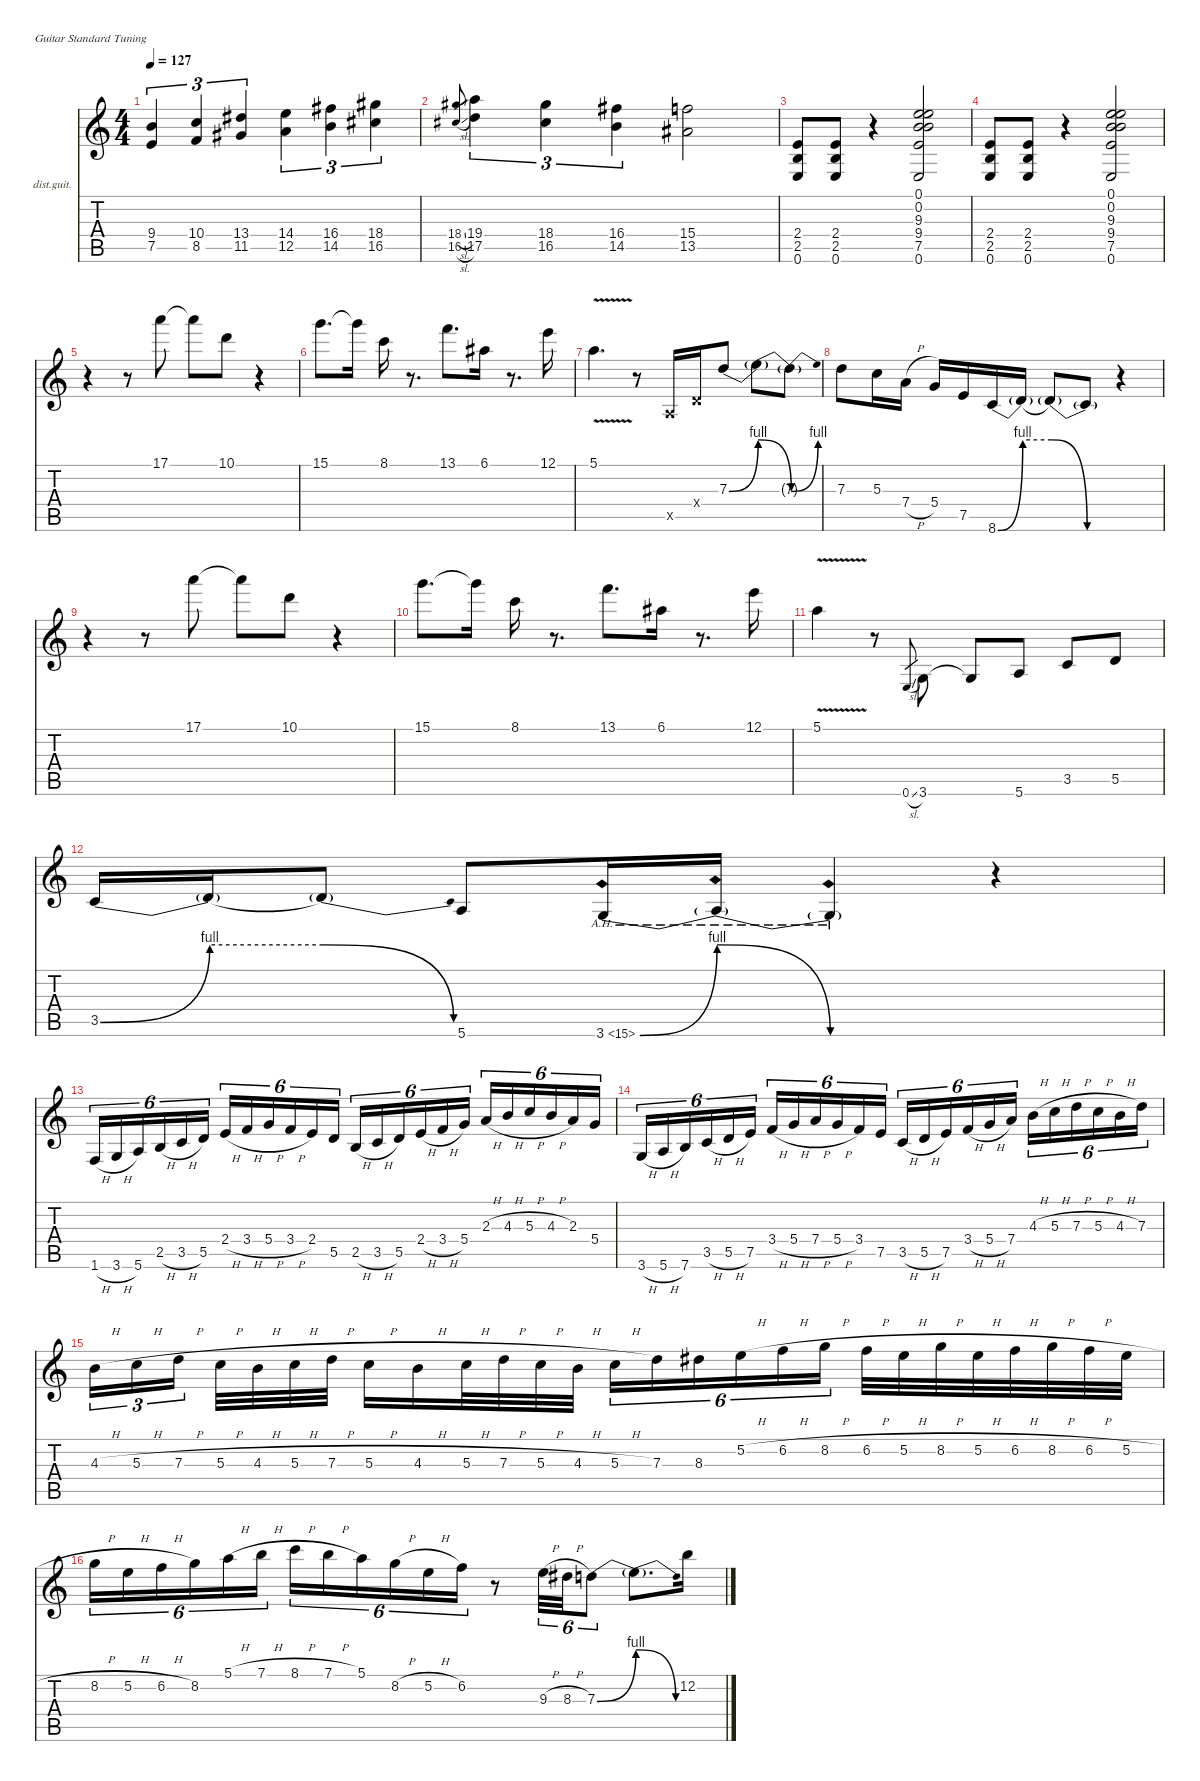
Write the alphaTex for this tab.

\defaultSystemsLayout 4
\hideDynamics
\bracketExtendMode nobrackets
\firstSystemTrackNameOrientation horizontal
\otherSystemsTrackNameOrientation horizontal
\track ("Lead Guitar" "dist.guit.") {instrument distortionguitar}
\staff {score tabs}
\tuning (E4 B3 G3 D3 A2 E2)
\ts (4 4)
\tempo 127
\clef g2
\ks c
(9.4 7.5).4{tu (3 2) dy f beam Up} (10.4 8.5).4{tu (3 2) beam Up} (13.4{acc #} 11.5{acc #}).4{tu (3 2) beam Up} (14.4 12.5).4{tu (3 2) beam Down} (16.4{acc #} 14.5).4{tu (3 2) beam Down} (18.4{acc #} 16.5{acc #}).4{tu (3 2) beam Down} |
(18.4{sl acc #} 16.5{sl acc #}).8{gr dy mf beam Up} (19.4 17.5).4{tu (3 2) dy f beam Down} (18.4{acc #} 16.5{acc #}).4{tu (3 2) beam Down} (16.4{acc #} 14.5).4{tu (3 2) beam Down} (15.4 13.5{acc #}).2{beam Down} |
(2.4 2.5 0.6).8{instrument distortionguitar beam Up} (2.4 2.5 0.6).8{beam Up} r.4{beam Up} (0.1 0.2 9.3 9.4 7.5 0.6).2{beam Up} |
(2.4 2.5 0.6).8{beam Up} (2.4 2.5 0.6).8{beam Up} r.4{beam Up} (0.1 0.2 9.3 9.4 7.5 0.6).2{beam Up} |
r.4{beam Down} r.8{beam Down} 17.1.8{beam Down} 17.1{t}.8{beam Down} 10.1.8{beam Down} r.4{beam Down} |
15.1.8{d beam Down} 15.1{t}.16{beam Down} 8.1.16{beam Down} r.8{d beam Down} 13.1.8{d beam Down} 6.1{acc #}.16{beam Down} r.8{d beam Down} 12.1.16{beam Down} |
5.1{v}.4{d beam Down} r.8{beam Down} 0.5{x}.16{beam Up} 0.4{x}.16{beam Up} 7.3{be (bend 0 0 60 4)}.8{beam Up} 7.3{be (release 0 4 60 0) t}.8{beam Down} 7.3{be (bend 0 0 60 4) t}.8{beam Down} |
7.3.8{beam Down} 5.3.16{beam Down} 7.4{h}.16{beam Down} 5.4.16{beam Up} 7.5.16{beam Up} 8.6{be (bend 0 0 60 4)}.16{beam Up} 8.6{be (hold 0 4 60 4) t}.16{beam Up} 8.6{be (release 0 4 60 0) t}.8{beam Up} 8.6{be (hold 0 0 60 0) t}.8{beam Up} r.4{beam Up} |
r.4{beam Down} r.8{beam Down} 17.1.8{beam Down} 17.1{t}.8{beam Down} 10.1.8{beam Down} r.4{beam Down} |
15.1.8{d beam Down} 15.1{t}.16{beam Down} 8.1.16{beam Down} r.8{d beam Down} 13.1.8{d beam Down} 6.1{acc #}.16{beam Down} r.8{d beam Down} 12.1.16{beam Down} |
5.1{v}.4{beam Down} r.8{beam Down} 0.6{sl}.8{gr dy mf beam Up} 3.6.8{dy f beam Up} 3.6{t}.8{beam Up} 5.6.8{beam Up} 3.5.8{beam Up} 5.5.8{beam Up} |
3.5{be (bend 0 0 60 4)}.16{beam Up} 3.5{be (hold 0 4 60 4) t}.16{beam Up} 3.5{be (release 0 4 60 0) t}.8{beam Up} 5.6.8{beam Up} 3.6{be (bend 0 0 60 4) ah 12}.16{beam Up} 3.6{be (release 0 4 60 0) ah 12 t}.16{beam Up} 3.6{be (hold 0 0 60 0) ah 12 t}.4{beam Up} r.4{beam Up} |
1.6{h}.16{tu (6 4) beam Up} 3.6{h}.16{tu (6 4) beam Up} 5.6.16{tu (6 4) beam Up} 2.5{h}.16{tu (6 4) beam Up} 3.5{h}.16{tu (6 4) beam Up} 5.5.16{tu (6 4) beam Up} 2.4{h}.16{tu (6 4) beam Up} 3.4{h}.16{tu (6 4) beam Up} 5.4{h}.16{tu (6 4) beam Up} 3.4{h}.16{tu (6 4) beam Up} 2.4.16{tu (6 4) beam Up} 5.5.16{tu (6 4) beam Up} 2.5{h}.16{tu (6 4) beam Up} 3.5{h}.16{tu (6 4) beam Up} 5.5.16{tu (6 4) beam Up} 2.4{h}.16{tu (6 4) beam Up} 3.4{h}.16{tu (6 4) beam Up} 5.4.16{tu (6 4) beam Up} 2.3{h}.16{tu (6 4) beam Up} 4.3{h}.16{tu (6 4) beam Up} 5.3{h}.16{tu (6 4) beam Up} 4.3{h}.16{tu (6 4) beam Up} 2.3.16{tu (6 4) beam Up} 5.4.16{tu (6 4) beam Up} |
3.6{h}.16{tu (6 4) beam Up} 5.6{h}.16{tu (6 4) beam Up} 7.6.16{tu (6 4) beam Up} 3.5{h}.16{tu (6 4) beam Up} 5.5{h}.16{tu (6 4) beam Up} 7.5.16{tu (6 4) beam Up} 3.4{h}.16{tu (6 4) beam Up} 5.4{h}.16{tu (6 4) beam Up} 7.4{h}.16{tu (6 4) beam Up} 5.4{h}.16{tu (6 4) beam Up} 3.4.16{tu (6 4) beam Up} 7.5.16{tu (6 4) beam Up} 3.5{h}.16{tu (6 4) beam Up} 5.5{h}.16{tu (6 4) beam Up} 7.5.16{tu (6 4) beam Up} 3.4{h}.16{tu (6 4) beam Up} 5.4{h}.16{tu (6 4) beam Up} 7.4.16{tu (6 4) beam Up} 4.3{h}.16{tu (6 4) beam Down} 5.3{h}.16{tu (6 4) beam Down} 7.3{h}.16{tu (6 4) beam Down} 5.3{h}.16{tu (6 4) beam Down} 4.3{h}.16{tu (6 4) beam Down} 7.3.16{tu (6 4) beam Down} |
4.3{h}.16{tu (3 2) beam Down} 5.3{h}.16{tu (3 2) beam Down} 7.3{h}.16{tu (3 2) beam Down} 5.3{h}.32{beam Down} 4.3{h}.32{beam Down} 5.3{h}.32{beam Down} 7.3{h}.32{beam Down} 5.3{h}.16{beam Down} 4.3{h}.16{beam Down} 5.3{h}.32{beam Down} 7.3{h}.32{beam Down} 5.3{h}.32{beam Down} 4.3{h}.32{beam Down} 5.3{h}.16{tu (6 4) beam Down} 7.3.16{tu (6 4) beam Down} 8.3{acc #}.16{tu (6 4) beam Down} 5.2{h}.16{tu (6 4) beam Down} 6.2{h}.16{tu (6 4) beam Down} 8.2{h}.16{tu (6 4) beam Down} 6.2{h}.32{beam Down} 5.2{h}.32{beam Down} 8.2{h}.32{beam Down} 5.2{h}.32{beam Down} 6.2{h}.32{beam Down} 8.2{h}.32{beam Down} 6.2{h}.32{beam Down} 5.2{h}.32{beam Down} |
8.2{h}.16{tu (6 4) beam Down} 5.2{h}.16{tu (6 4) beam Down} 6.2{h}.16{tu (6 4) beam Down} 8.2.16{tu (6 4) beam Down} 5.1{h}.16{tu (6 4) beam Down} 7.1{h}.16{tu (6 4) beam Down} 8.1{h}.16{tu (6 4) beam Down} 7.1{h}.16{tu (6 4) beam Down} 5.1.16{tu (6 4) beam Down} 8.2{h}.16{tu (6 4) beam Down} 5.2{h}.16{tu (6 4) beam Down} 6.2.16{tu (6 4) beam Down} r.8{beam Down} 9.3{h}.32{tu (6 4) beam Down} 8.3{h acc #}.32{tu (6 4) beam Down} 7.3{be (bend 0 0 60 4)}.8{tu (6 4) beam Down} 7.3{be (release 0 4 60 0) t}.8{d beam Down} 12.2.16{beam Down}
